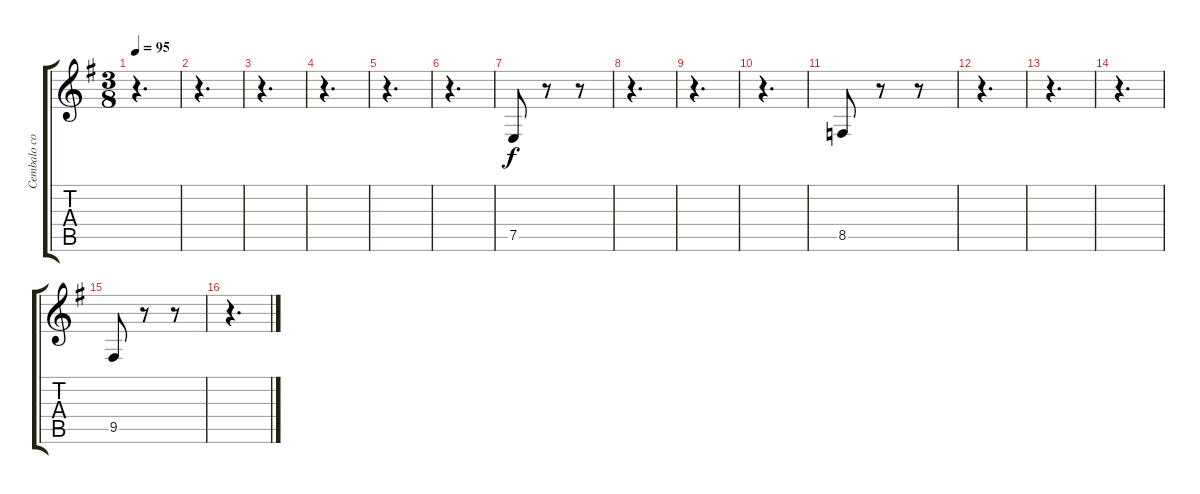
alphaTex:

\track ("Cembalo concertato." "Cembalo co") {instrument harpsichord}
\staff {score tabs}
\tuning (E4 B3 G3 D3 A2 E2) {hide}
\ts (3 8)
\tempo 95
\clef g2
\ks g
r.4{d dy f} |
r.4{d} |
r.4{d} |
r.4{d} |
r.4{d} |
r.4{d} |
7.5.8 r.8 r.8 |
r.4{d} |
r.4{d} |
r.4{d} |
8.5.8 r.8 r.8 |
r.4{d} |
r.4{d} |
r.4{d} |
9.5.8 r.8 r.8 |
r.4{d}
